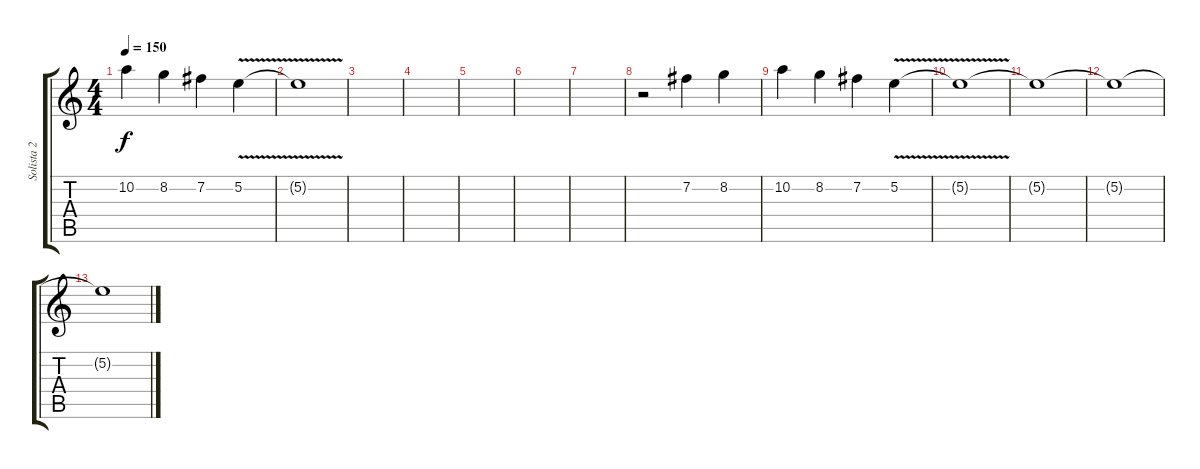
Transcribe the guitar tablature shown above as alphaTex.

\track ("Solista 2" "Solista 2") {instrument distortionguitar}
\staff {score tabs}
\tuning (E4 B3 G3 D3 A2 E2) {hide}
\ts (4 4)
\tempo 150
\clef g2
\ks c
10.2.4{dy f} 8.2.4 7.2.4 5.2{v}.4 |
5.2{t}.1 |
|
|
|
|
|
r.2 7.2.4 8.2.4 |
10.2.4 8.2.4 7.2.4 5.2{v}.4 |
5.2{t}.1 |
5.2{t}.1 |
5.2{t}.1 |
5.2{t}.1
